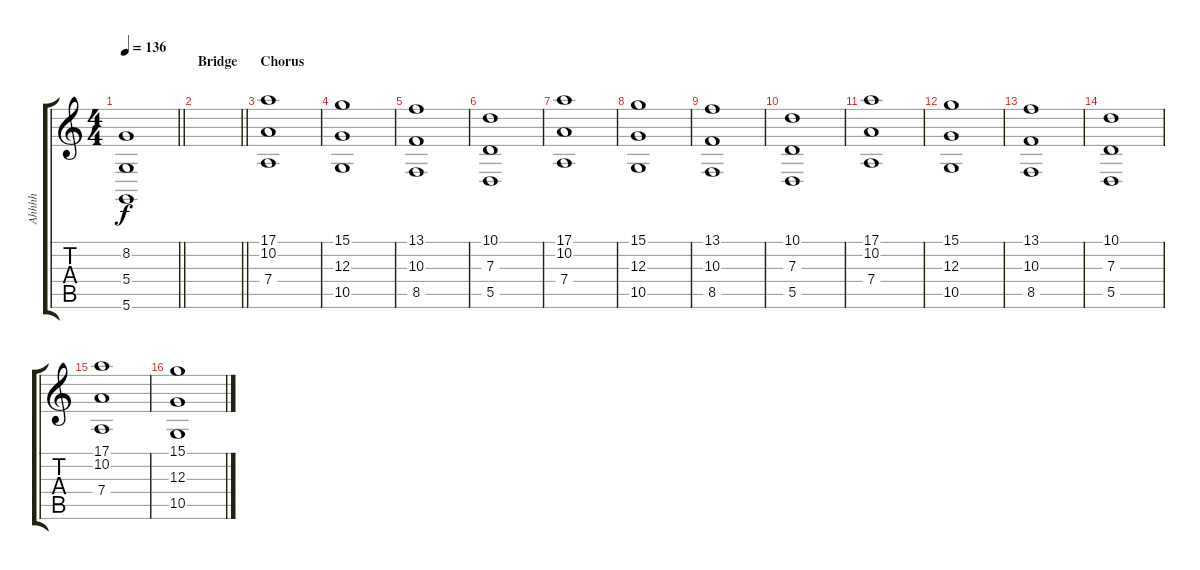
\track ("Ahhhh" "Ahhhh") {instrument choiraahs}
\staff {score tabs}
\tuning (E4 B3 G3 D3 A2 D2) {hide}
\ts (4 4)
\tempo 136
\clef g2
\barLineRight lightlight
\ks c
(8.2{t} 5.4{t} 5.6{t}).1{dy f} |
\section ("" "Bridge")
\barLineRight lightlight
|
\section ("" "Chorus")
(17.1 10.2 7.4).1 |
(15.1 12.3 10.5).1 |
(13.1 10.3 8.5).1 |
(10.1 7.3 5.5).1 |
(17.1 10.2 7.4).1 |
(15.1 12.3 10.5).1 |
(13.1 10.3 8.5).1 |
(10.1 7.3 5.5).1 |
(17.1 10.2 7.4).1 |
(15.1 12.3 10.5).1 |
(13.1 10.3 8.5).1 |
(10.1 7.3 5.5).1 |
(17.1 10.2 7.4).1 |
(15.1 12.3 10.5).1
